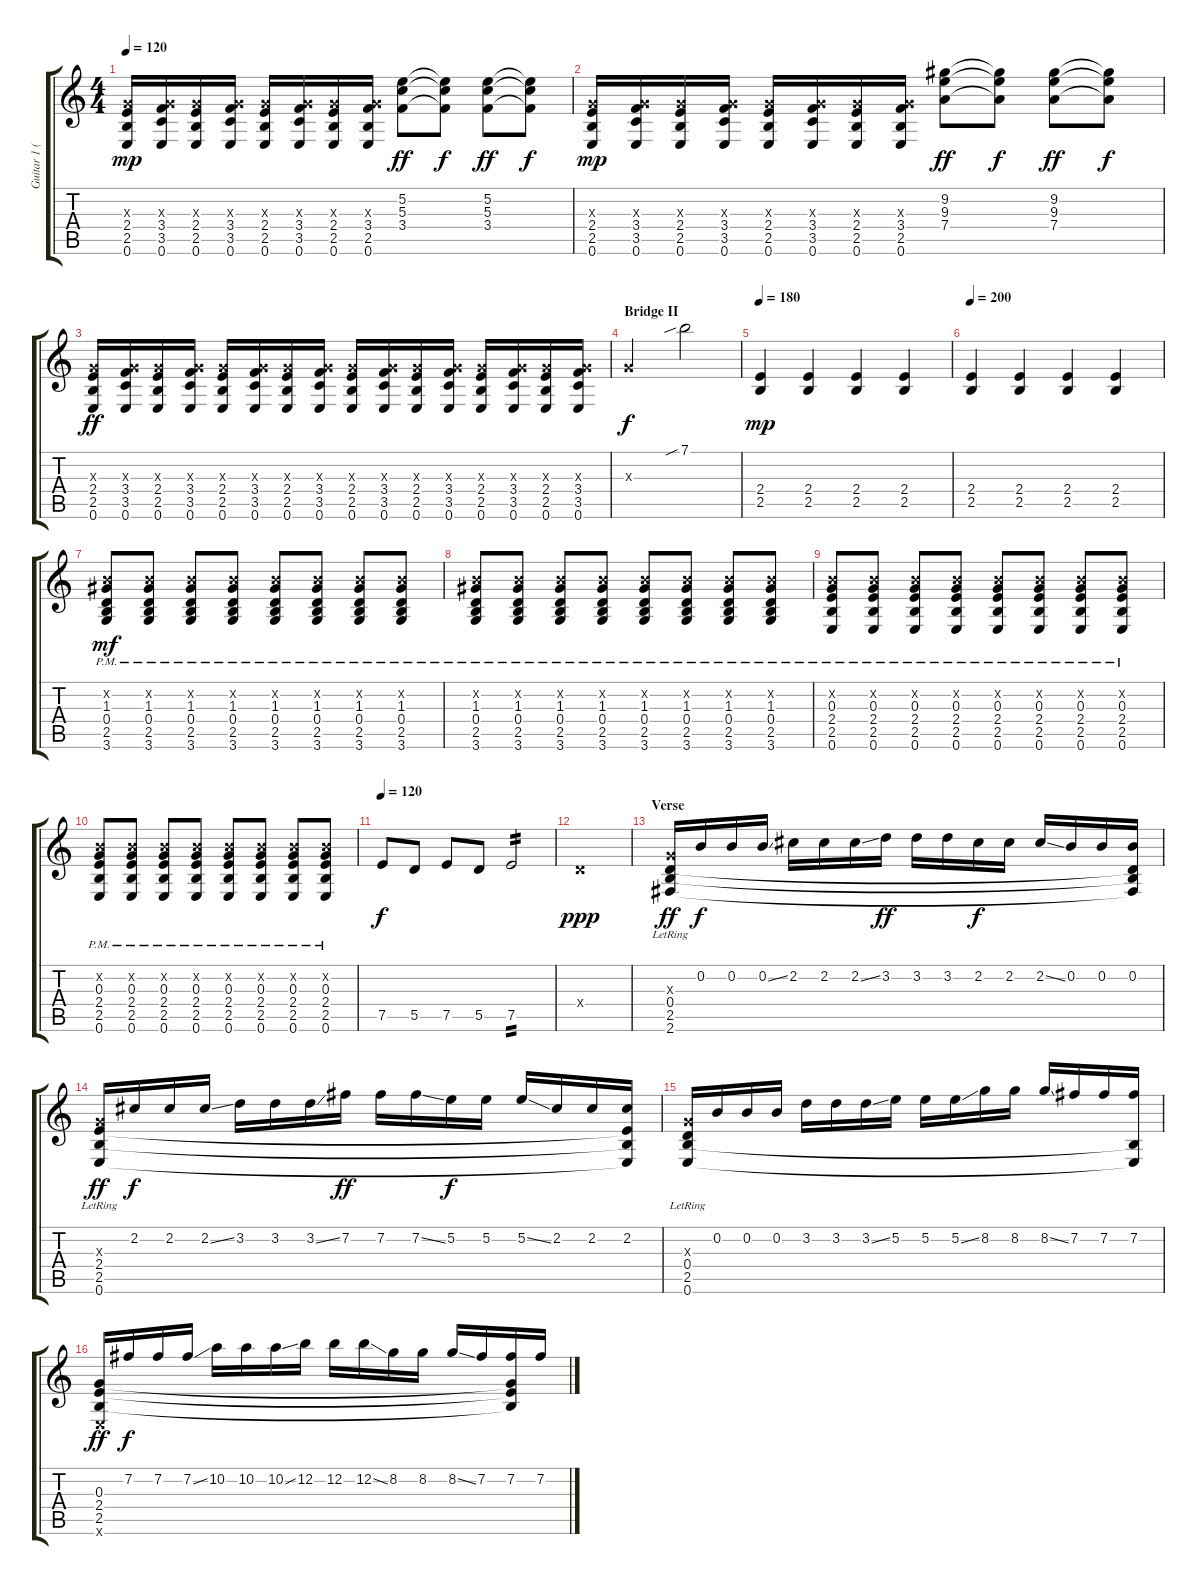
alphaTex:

\track ("Guitar 1 (Electric)" "Guitar 1 (") {instrument overdrivenguitar}
\staff {score tabs}
\tuning (E4 B3 G3 D3 A2 E2) {hide}
\ts (4 4)
\tempo 120
\clef g2
\ks c
(0.3{x} 2.4 2.5 0.6).16{dy mp instrument overdrivenguitar} (0.3{x} 3.4 3.5 0.6).16 (0.3{x} 2.4 2.5 0.6).16 (0.3{x} 3.4 3.5 0.6).16 (0.3{x} 2.4 2.5 0.6).16 (0.3{x} 3.4 3.5 0.6).16 (0.3{x} 2.4 2.5 0.6).16 (0.3{x} 3.4 2.5 0.6).16 (5.2 5.3 3.4).8{dy ff instrument overdrivenguitar} (5.2{t} 5.3{t} 3.4{t}).8{dy f} (5.2 5.3 3.4).8{dy ff} (5.2{t} 5.3{t} 3.4{t}).8{dy f} |
(0.3{x} 2.4 2.5 0.6).16{dy mp instrument overdrivenguitar} (0.3{x} 3.4 3.5 0.6).16 (0.3{x} 2.4 2.5 0.6).16 (0.3{x} 3.4 3.5 0.6).16 (0.3{x} 2.4 2.5 0.6).16 (0.3{x} 3.4 3.5 0.6).16 (0.3{x} 2.4 2.5 0.6).16 (0.3{x} 3.4 2.5 0.6).16 (9.2 9.3 7.4).8{dy ff instrument overdrivenguitar} (9.2{t} 9.3{t} 7.4{t}).8{dy f} (9.2 9.3 7.4).8{dy ff} (9.2{t} 9.3{t} 7.4{t}).8{dy f} |
(0.3{x} 2.4 2.5 0.6).16{dy ff instrument overdrivenguitar} (0.3{x} 3.4 3.5 0.6).16 (0.3{x} 2.4 2.5 0.6).16 (0.3{x} 3.4 3.5 0.6).16 (0.3{x} 2.4 2.5 0.6).16 (0.3{x} 3.4 3.5 0.6).16 (0.3{x} 2.4 2.5 0.6).16 (0.3{x} 3.4 3.5 0.6).16 (0.3{x} 2.4 2.5 0.6).16 (0.3{x} 3.4 3.5 0.6).16 (0.3{x} 2.4 2.5 0.6).16 (0.3{x} 3.4 3.5 0.6).16 (0.3{x} 2.4 2.5 0.6).16 (0.3{x} 3.4 3.5 0.6).16 (0.3{x} 2.4 2.5 0.6).16 (0.3{x} 3.4 3.5 0.6).16 |
\section ("" "Bridge II")
0.3{x}.2{dy f} 7.1{sib}.2 |
\tempo 180
(2.4 2.5).4{dy mp} (2.4 2.5).4 (2.4 2.5).4 (2.4 2.5).4 |
\tempo 200
(2.4 2.5).4 (2.4 2.5).4 (2.4 2.5).4 (2.4 2.5).4 |
(0.2{x} 1.3{pm} 0.4{pm} 2.5{pm} 3.6{pm}).8{dy mf volume 10} (0.2{x} 1.3{pm} 0.4{pm} 2.5{pm} 3.6{pm}).8 (0.2{x} 1.3{pm} 0.4{pm} 2.5{pm} 3.6{pm}).8 (0.2{x} 1.3{pm} 0.4{pm} 2.5{pm} 3.6{pm}).8 (0.2{x} 1.3{pm} 0.4{pm} 2.5{pm} 3.6{pm}).8 (0.2{x} 1.3{pm} 0.4{pm} 2.5{pm} 3.6{pm}).8 (0.2{x} 1.3{pm} 0.4{pm} 2.5{pm} 3.6{pm}).8 (0.2{x} 1.3{pm} 0.4{pm} 2.5{pm} 3.6{pm}).8 |
(0.2{x} 1.3{pm} 0.4{pm} 2.5{pm} 3.6{pm}).8 (0.2{x} 1.3{pm} 0.4{pm} 2.5{pm} 3.6{pm}).8 (0.2{x} 1.3{pm} 0.4{pm} 2.5{pm} 3.6{pm}).8 (0.2{x} 1.3{pm} 0.4{pm} 2.5{pm} 3.6{pm}).8 (0.2{x} 1.3{pm} 0.4{pm} 2.5{pm} 3.6{pm}).8 (0.2{x} 1.3{pm} 0.4{pm} 2.5{pm} 3.6{pm}).8 (0.2{x} 1.3{pm} 0.4{pm} 2.5{pm} 3.6{pm}).8 (0.2{x} 1.3{pm} 0.4{pm} 2.5{pm} 3.6{pm}).8 |
(0.2{x} 0.3{pm} 2.4{pm} 2.5{pm} 0.6{pm}).8 (0.2{x} 0.3{pm} 2.4{pm} 2.5{pm} 0.6{pm}).8 (0.2{x} 0.3{pm} 2.4{pm} 2.5{pm} 0.6{pm}).8 (0.2{x} 0.3{pm} 2.4{pm} 2.5{pm} 0.6{pm}).8 (0.2{x} 0.3{pm} 2.4{pm} 2.5{pm} 0.6{pm}).8 (0.2{x} 0.3{pm} 2.4{pm} 2.5{pm} 0.6{pm}).8 (0.2{x} 0.3{pm} 2.4{pm} 2.5{pm} 0.6{pm}).8 (0.2{x} 0.3{pm} 2.4{pm} 2.5{pm} 0.6{pm}).8 |
(0.2{x} 0.3{pm} 2.4{pm} 2.5{pm} 0.6{pm}).8 (0.2{x} 0.3{pm} 2.4{pm} 2.5{pm} 0.6{pm}).8 (0.2{x} 0.3{pm} 2.4{pm} 2.5{pm} 0.6{pm}).8 (0.2{x} 0.3{pm} 2.4{pm} 2.5{pm} 0.6{pm}).8 (0.2{x} 0.3{pm} 2.4{pm} 2.5{pm} 0.6{pm}).8 (0.2{x} 0.3{pm} 2.4{pm} 2.5{pm} 0.6{pm}).8 (0.2{x} 0.3{pm} 2.4{pm} 2.5{pm} 0.6{pm}).8 (0.2{x} 0.3{pm} 2.4{pm} 2.5{pm} 0.6{pm}).8 |
\tempo 120
7.5.8{dy f volume 14 instrument overdrivenguitar} 5.5.8 7.5.8 5.5.8 7.5.2{tp 2} |
0.4{x}.1{dy ppp} |
\section ("" "Verse")
(0.3{x} 0.4{lr} 2.5{lr} 2.6{lr}).16{dy ff volume 15} 0.2.16{dy f} 0.2.16 0.2{ss}.16 2.2.16 2.2.16 2.2{ss}.16 3.2.16{dy ff} 3.2.16 3.2.16 2.2.16{dy f} 2.2.16 2.2{ss}.16 0.2.16 0.2.16 (0.2 0.4{t} 2.5{t} 2.6{t}).16 |
(0.3{x} 2.4{lr} 2.5{lr} 0.6{lr}).16{dy ff} 2.2.16{dy f} 2.2.16 2.2{ss}.16 3.2.16 3.2.16 3.2{ss}.16 7.2.16{dy ff} 7.2.16 7.2{ss}.16 5.2.16{dy f} 5.2.16 5.2{ss}.16 2.2.16 2.2.16 (2.2 2.4{t} 2.5{t} 0.6{t}).16 |
(0.3{x} 0.4{lr} 2.5{lr} 0.6{lr}).16 0.2.16 0.2.16 0.2.16 3.2.16 3.2.16 3.2{ss}.16 5.2.16 5.2.16 5.2{ss}.16 8.2.16 8.2.16 8.2{ss}.16 7.2.16 7.2.16 (7.2 2.5{t} 0.6{t}).16 |
(0.3 2.4 2.5 0.6{x}).16{dy ff} 7.2.16{dy f} 7.2.16 7.2{ss}.16 10.2.16 10.2.16 10.2{ss}.16 12.2.16 12.2.16 12.2{ss}.16 8.2.16 8.2.16 8.2{ss}.16 7.2.16 (7.2 0.3{t} 2.4{t} 2.5{t}).16 7.2.16
